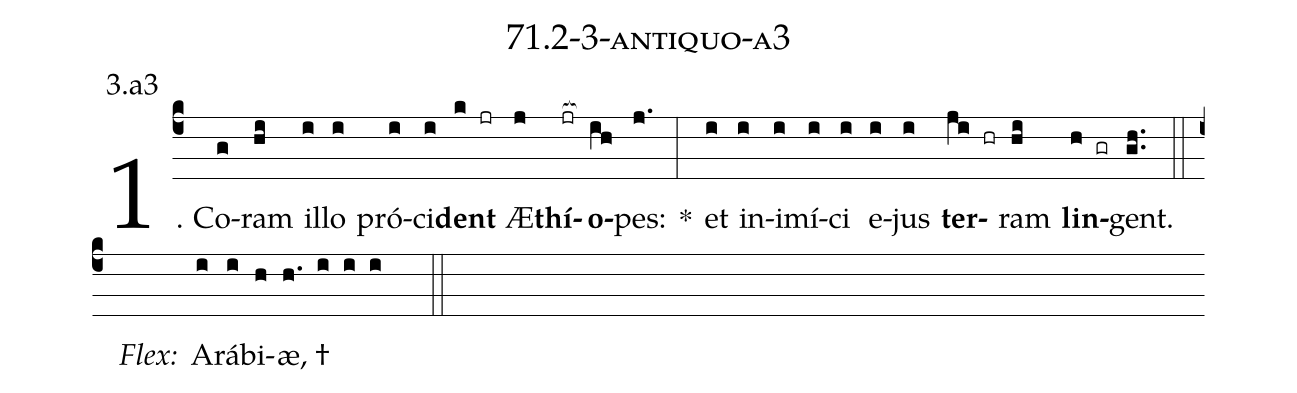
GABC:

name: 71.2-3-antiquo-a3;
annotation: 3.a3;
%%
(c4)1. Co(g)ram(hi) il(i)lo(i) pró(i)ci(i)<b>dent</b>(k jr) Æ(j)<b>thí</b>(jr[ocb:1{])<b>o</b>(ih[ocb:0}])pes:(j.) *(:) et(i) in(i)i(i)mí(i)ci(i) e(i)jus(i) <b>ter</b>(ji hr)ram(hi) <b>lin</b>(h gr)gent.(gh..) (::)
<i>Flex:</i>()  A(i)rá(i)bi(h)æ, †(h. i i i  ::)

%E(i) u(i) o(ji) u(hi) a(h) e.(gh..) (::)
